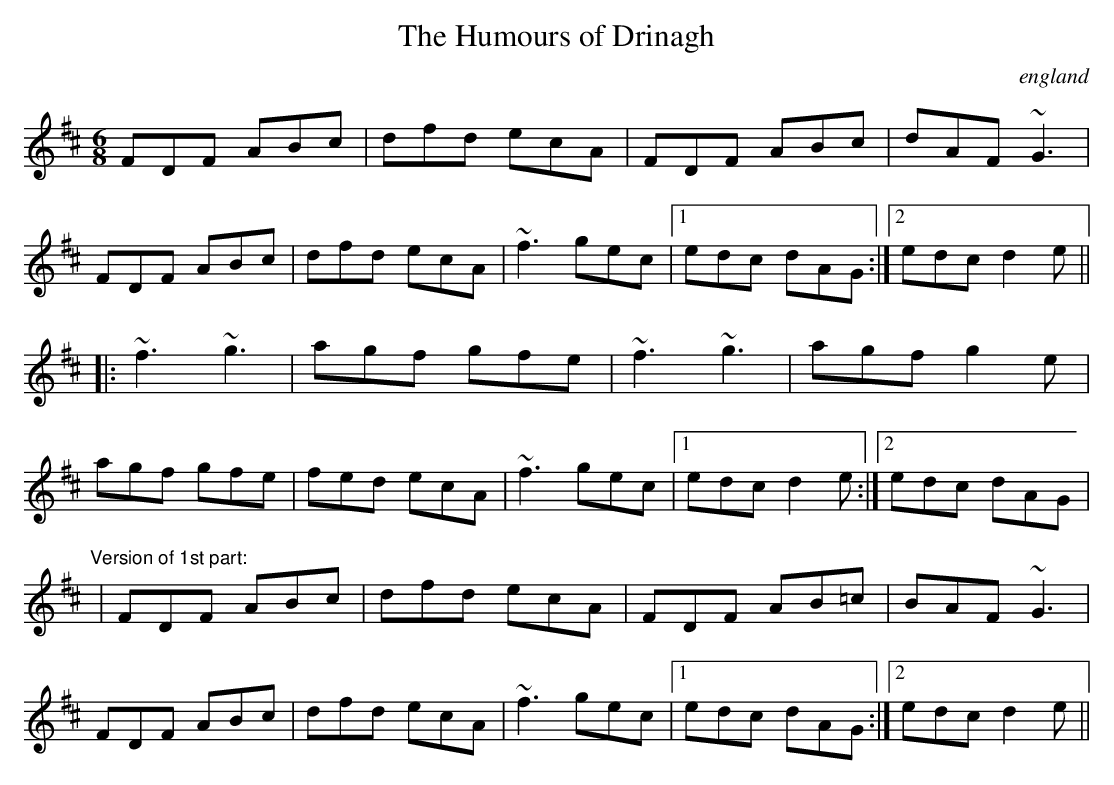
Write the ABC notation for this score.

X:1
T:Humours of Drinagh, The
O:england
M:6/8
L:1/8
K:D
FDF ABc|dfd ecA|FDF ABc|dAF ~G3|
FDF ABc|dfd ecA|~f3 gec|1 edc dAG:|2 edc d2e||
|:~f3 ~g3|agf gfe|~f3 ~g3|agf g2e|
agf gfe|fed ecA|~f3 gec|1 edc d2e:|2 edc dAG|
"Version of 1st part:"
|FDF ABc|dfd ecA|FDF AB=c|BAF ~G3|
FDF ABc|dfd ecA|~f3 gec|1 edc dAG:|2 edc d2e||
